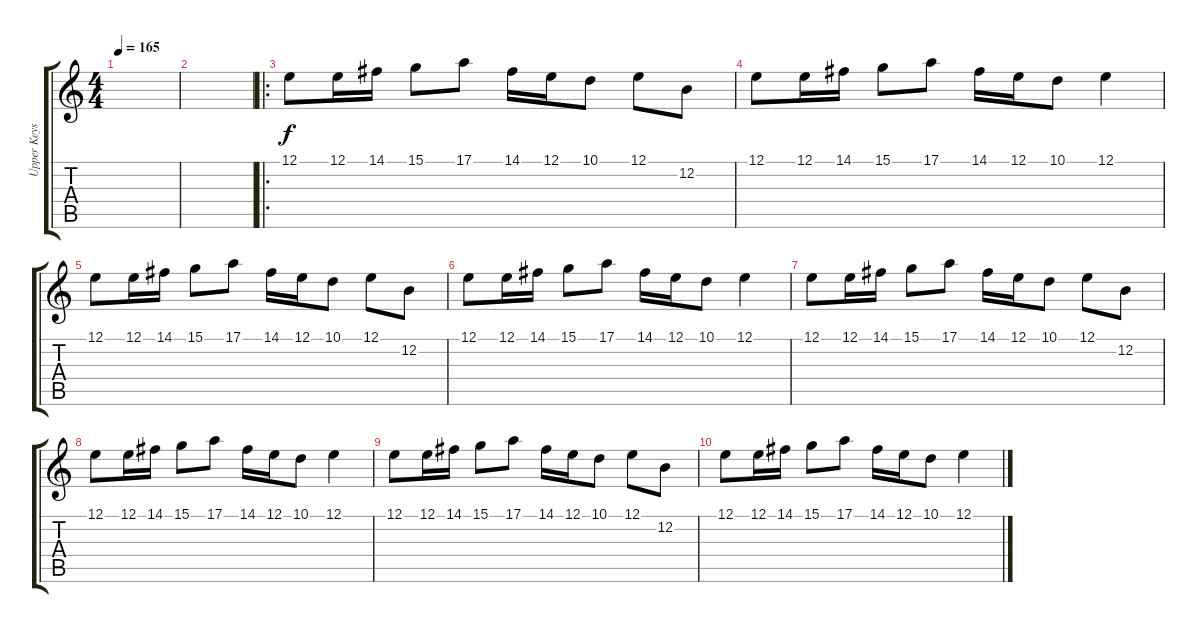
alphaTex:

\track ("Upper Keys" "Upper Keys") {instrument flute}
\staff {score tabs}
\tuning (E4 B3 G3 D3 A2 E2) {hide}
\ts (4 4)
\tempo 165
\clef g2
\ks c
|
|
\ro
12.1.8 12.1.16 14.1.16 15.1.8 17.1.8 14.1.16 12.1.16 10.1.8 12.1.8 12.2.8 |
12.1.8 12.1.16 14.1.16 15.1.8 17.1.8 14.1.16 12.1.16 10.1.8 12.1.4 |
12.1.8 12.1.16 14.1.16 15.1.8 17.1.8 14.1.16 12.1.16 10.1.8 12.1.8 12.2.8 |
12.1.8 12.1.16 14.1.16 15.1.8 17.1.8 14.1.16 12.1.16 10.1.8 12.1.4 |
12.1.8 12.1.16 14.1.16 15.1.8 17.1.8 14.1.16 12.1.16 10.1.8 12.1.8 12.2.8 |
12.1.8 12.1.16 14.1.16 15.1.8 17.1.8 14.1.16 12.1.16 10.1.8 12.1.4 |
12.1.8 12.1.16 14.1.16 15.1.8 17.1.8 14.1.16 12.1.16 10.1.8 12.1.8 12.2.8 |
12.1.8 12.1.16 14.1.16 15.1.8 17.1.8 14.1.16 12.1.16 10.1.8 12.1.4
